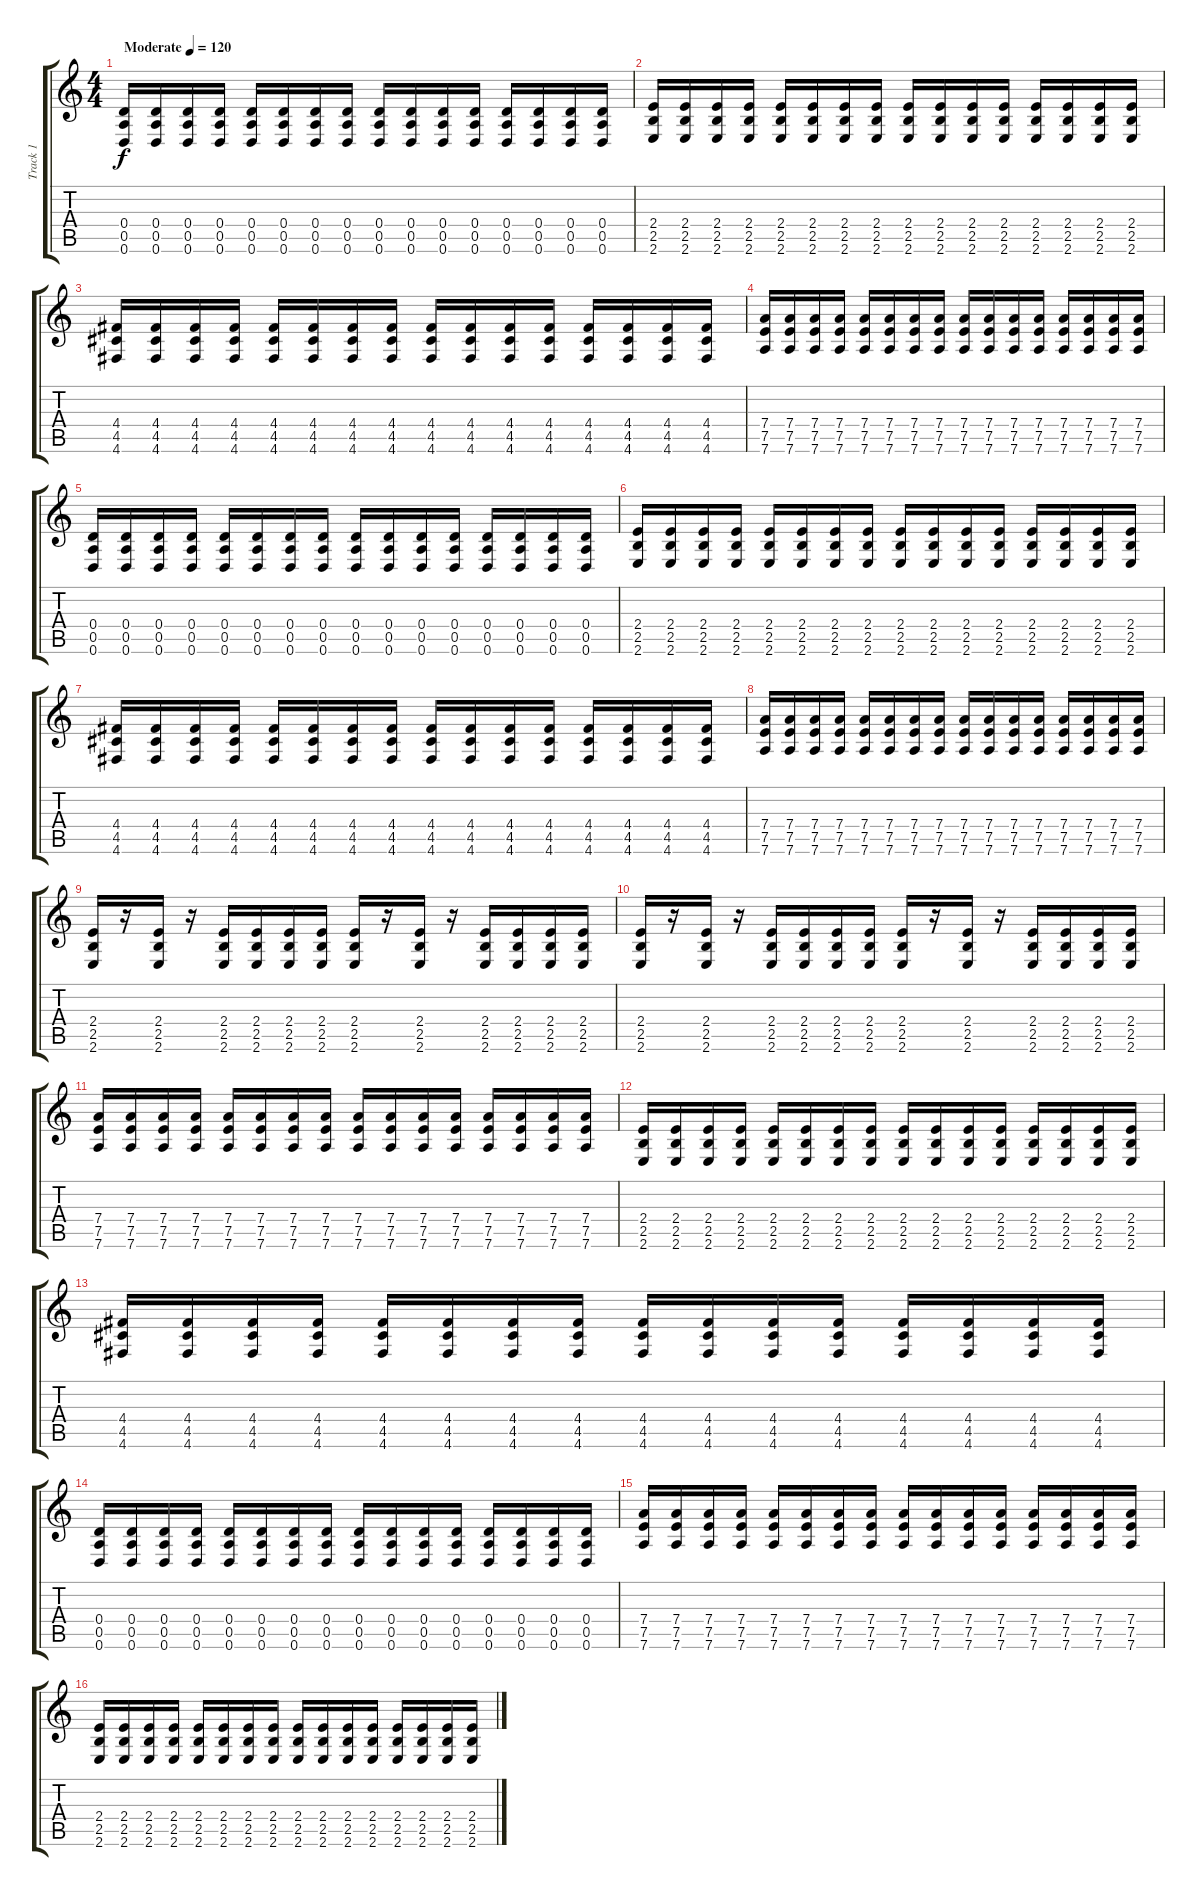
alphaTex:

\track ("Track 1" "Track 1") {instrument distortionguitar}
\staff {score tabs}
\tuning (E4 B3 G3 D3 A2 D2) {hide}
\ts (4 4)
\tempo (120 "Moderate")
\clef g2
\ks c
(0.4 0.5 0.6).16{dy f instrument distortionguitar} (0.4 0.5 0.6).16 (0.4 0.5 0.6).16 (0.4 0.5 0.6).16 (0.4 0.5 0.6).16 (0.4 0.5 0.6).16 (0.4 0.5 0.6).16 (0.4 0.5 0.6).16 (0.4 0.5 0.6).16 (0.4 0.5 0.6).16 (0.4 0.5 0.6).16 (0.4 0.5 0.6).16 (0.4 0.5 0.6).16 (0.4 0.5 0.6).16 (0.4 0.5 0.6).16 (0.4 0.5 0.6).16 |
(2.4 2.5 2.6).16 (2.4 2.5 2.6).16 (2.4 2.5 2.6).16 (2.4 2.5 2.6).16 (2.4 2.5 2.6).16 (2.4 2.5 2.6).16 (2.4 2.5 2.6).16 (2.4 2.5 2.6).16 (2.4 2.5 2.6).16 (2.4 2.5 2.6).16 (2.4 2.5 2.6).16 (2.4 2.5 2.6).16 (2.4 2.5 2.6).16 (2.4 2.5 2.6).16 (2.4 2.5 2.6).16 (2.4 2.5 2.6).16 |
(4.4 4.5 4.6).16 (4.4 4.5 4.6).16 (4.4 4.5 4.6).16 (4.4 4.5 4.6).16 (4.4 4.5 4.6).16 (4.4 4.5 4.6).16 (4.4 4.5 4.6).16 (4.4 4.5 4.6).16 (4.4 4.5 4.6).16 (4.4 4.5 4.6).16 (4.4 4.5 4.6).16 (4.4 4.5 4.6).16 (4.4 4.5 4.6).16 (4.4 4.5 4.6).16 (4.4 4.5 4.6).16 (4.4 4.5 4.6).16 |
(7.4 7.5 7.6).16 (7.4 7.5 7.6).16 (7.4 7.5 7.6).16 (7.4 7.5 7.6).16 (7.4 7.5 7.6).16 (7.4 7.5 7.6).16 (7.4 7.5 7.6).16 (7.4 7.5 7.6).16 (7.4 7.5 7.6).16 (7.4 7.5 7.6).16 (7.4 7.5 7.6).16 (7.4 7.5 7.6).16 (7.4 7.5 7.6).16 (7.4 7.5 7.6).16 (7.4 7.5 7.6).16 (7.4 7.5 7.6).16 |
(0.4 0.5 0.6).16 (0.4 0.5 0.6).16 (0.4 0.5 0.6).16 (0.4 0.5 0.6).16 (0.4 0.5 0.6).16 (0.4 0.5 0.6).16 (0.4 0.5 0.6).16 (0.4 0.5 0.6).16 (0.4 0.5 0.6).16 (0.4 0.5 0.6).16 (0.4 0.5 0.6).16 (0.4 0.5 0.6).16 (0.4 0.5 0.6).16 (0.4 0.5 0.6).16 (0.4 0.5 0.6).16 (0.4 0.5 0.6).16 |
(2.4 2.5 2.6).16 (2.4 2.5 2.6).16 (2.4 2.5 2.6).16 (2.4 2.5 2.6).16 (2.4 2.5 2.6).16 (2.4 2.5 2.6).16 (2.4 2.5 2.6).16 (2.4 2.5 2.6).16 (2.4 2.5 2.6).16 (2.4 2.5 2.6).16 (2.4 2.5 2.6).16 (2.4 2.5 2.6).16 (2.4 2.5 2.6).16 (2.4 2.5 2.6).16 (2.4 2.5 2.6).16 (2.4 2.5 2.6).16 |
(4.4 4.5 4.6).16 (4.4 4.5 4.6).16 (4.4 4.5 4.6).16 (4.4 4.5 4.6).16 (4.4 4.5 4.6).16 (4.4 4.5 4.6).16 (4.4 4.5 4.6).16 (4.4 4.5 4.6).16 (4.4 4.5 4.6).16 (4.4 4.5 4.6).16 (4.4 4.5 4.6).16 (4.4 4.5 4.6).16 (4.4 4.5 4.6).16 (4.4 4.5 4.6).16 (4.4 4.5 4.6).16 (4.4 4.5 4.6).16 |
(7.4 7.5 7.6).16 (7.4 7.5 7.6).16 (7.4 7.5 7.6).16 (7.4 7.5 7.6).16 (7.4 7.5 7.6).16 (7.4 7.5 7.6).16 (7.4 7.5 7.6).16 (7.4 7.5 7.6).16 (7.4 7.5 7.6).16 (7.4 7.5 7.6).16 (7.4 7.5 7.6).16 (7.4 7.5 7.6).16 (7.4 7.5 7.6).16 (7.4 7.5 7.6).16 (7.4 7.5 7.6).16 (7.4 7.5 7.6).16 |
(2.4 2.5 2.6).16 r.16 (2.4 2.5 2.6).16 r.16 (2.4 2.5 2.6).16 (2.4 2.5 2.6).16 (2.4 2.5 2.6).16 (2.4 2.5 2.6).16 (2.4 2.5 2.6).16 r.16 (2.4 2.5 2.6).16 r.16 (2.4 2.5 2.6).16 (2.4 2.5 2.6).16 (2.4 2.5 2.6).16 (2.4 2.5 2.6).16 |
(2.4 2.5 2.6).16 r.16 (2.4 2.5 2.6).16 r.16 (2.4 2.5 2.6).16 (2.4 2.5 2.6).16 (2.4 2.5 2.6).16 (2.4 2.5 2.6).16 (2.4 2.5 2.6).16 r.16 (2.4 2.5 2.6).16 r.16 (2.4 2.5 2.6).16 (2.4 2.5 2.6).16 (2.4 2.5 2.6).16 (2.4 2.5 2.6).16 |
(7.4 7.5 7.6).16 (7.4 7.5 7.6).16 (7.4 7.5 7.6).16 (7.4 7.5 7.6).16 (7.4 7.5 7.6).16 (7.4 7.5 7.6).16 (7.4 7.5 7.6).16 (7.4 7.5 7.6).16 (7.4 7.5 7.6).16 (7.4 7.5 7.6).16 (7.4 7.5 7.6).16 (7.4 7.5 7.6).16 (7.4 7.5 7.6).16 (7.4 7.5 7.6).16 (7.4 7.5 7.6).16 (7.4 7.5 7.6).16 |
(2.4 2.5 2.6).16 (2.4 2.5 2.6).16 (2.4 2.5 2.6).16 (2.4 2.5 2.6).16 (2.4 2.5 2.6).16 (2.4 2.5 2.6).16 (2.4 2.5 2.6).16 (2.4 2.5 2.6).16 (2.4 2.5 2.6).16 (2.4 2.5 2.6).16 (2.4 2.5 2.6).16 (2.4 2.5 2.6).16 (2.4 2.5 2.6).16 (2.4 2.5 2.6).16 (2.4 2.5 2.6).16 (2.4 2.5 2.6).16 |
(4.4 4.5 4.6).16 (4.4 4.5 4.6).16 (4.4 4.5 4.6).16 (4.4 4.5 4.6).16 (4.4 4.5 4.6).16 (4.4 4.5 4.6).16 (4.4 4.5 4.6).16 (4.4 4.5 4.6).16 (4.4 4.5 4.6).16 (4.4 4.5 4.6).16 (4.4 4.5 4.6).16 (4.4 4.5 4.6).16 (4.4 4.5 4.6).16 (4.4 4.5 4.6).16 (4.4 4.5 4.6).16 (4.4 4.5 4.6).16 |
(0.4 0.5 0.6).16 (0.4 0.5 0.6).16 (0.4 0.5 0.6).16 (0.4 0.5 0.6).16 (0.4 0.5 0.6).16 (0.4 0.5 0.6).16 (0.4 0.5 0.6).16 (0.4 0.5 0.6).16 (0.4 0.5 0.6).16 (0.4 0.5 0.6).16 (0.4 0.5 0.6).16 (0.4 0.5 0.6).16 (0.4 0.5 0.6).16 (0.4 0.5 0.6).16 (0.4 0.5 0.6).16 (0.4 0.5 0.6).16 |
(7.4 7.5 7.6).16 (7.4 7.5 7.6).16 (7.4 7.5 7.6).16 (7.4 7.5 7.6).16 (7.4 7.5 7.6).16 (7.4 7.5 7.6).16 (7.4 7.5 7.6).16 (7.4 7.5 7.6).16 (7.4 7.5 7.6).16 (7.4 7.5 7.6).16 (7.4 7.5 7.6).16 (7.4 7.5 7.6).16 (7.4 7.5 7.6).16 (7.4 7.5 7.6).16 (7.4 7.5 7.6).16 (7.4 7.5 7.6).16 |
(2.4 2.5 2.6).16 (2.4 2.5 2.6).16 (2.4 2.5 2.6).16 (2.4 2.5 2.6).16 (2.4 2.5 2.6).16 (2.4 2.5 2.6).16 (2.4 2.5 2.6).16 (2.4 2.5 2.6).16 (2.4 2.5 2.6).16 (2.4 2.5 2.6).16 (2.4 2.5 2.6).16 (2.4 2.5 2.6).16 (2.4 2.5 2.6).16 (2.4 2.5 2.6).16 (2.4 2.5 2.6).16 (2.4 2.5 2.6).16
